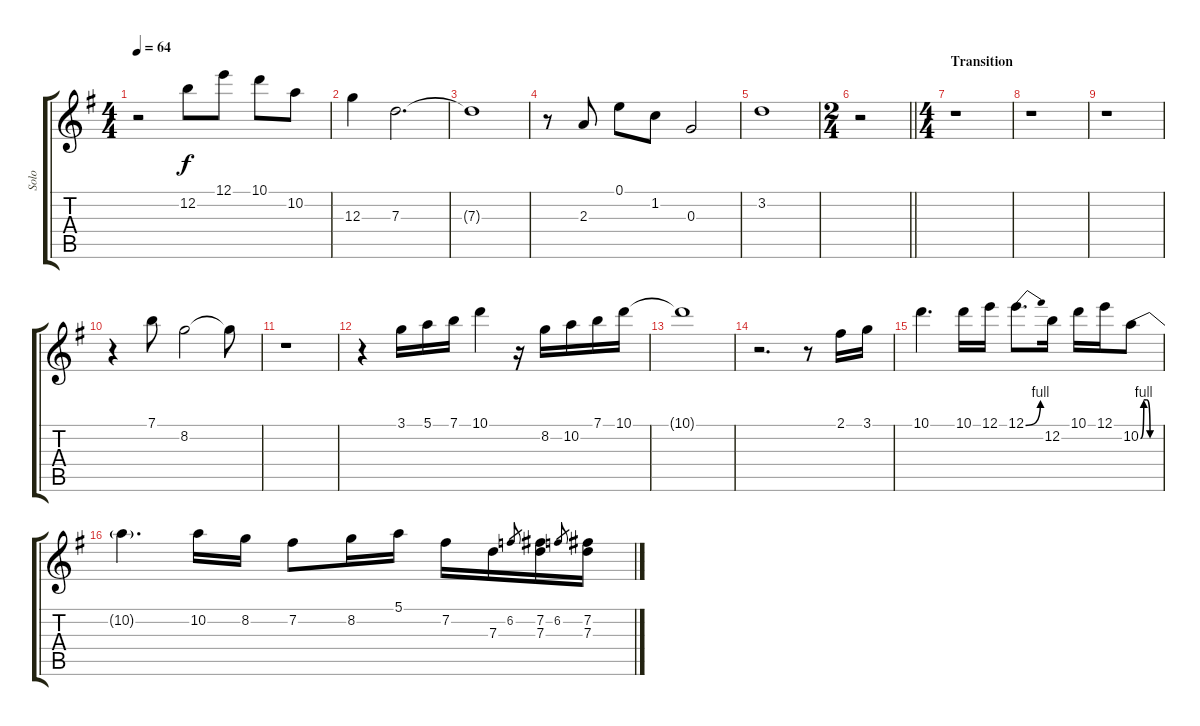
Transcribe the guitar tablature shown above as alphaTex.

\track ("Solo" "Solo") {instrument acousticguitarsteel}
\staff {score tabs}
\tuning (E4 B3 G3 D3 A2 E2) {hide}
\ts (4 4)
\tempo 64
\clef g2
\ks g
r.2{dy f} 12.2.8 12.1.8 10.1.8 10.2.8 |
12.3.4 7.3.2{d} |
7.3{t}.1 |
r.8 2.3.8 0.1.8 1.2.8 0.3.2 |
3.2.1 |
\ts (2 4)
\barLineRight lightlight
r.2 |
\ts (4 4)
\section ("" "Transition")
r.1 |
r.1 |
r.1 |
r.4 7.1.8 8.2.2 8.2{t}.8 |
r.1 |
r.4 3.1.16 5.1.16 7.1.16 10.1.4 r.16 8.2.16 10.2.16 7.1.16 10.1.16 |
10.1{t}.1 |
r.2{d} r.8 2.1.16 3.1.16 |
10.1.4{d} 10.1.16 12.1.16 12.1{be (bend 0 0 60 4)}.8{d} 12.2.16 10.1.16 12.1.16 10.2{be (custom 0 0 10 4 20 4 30 0 60 0)}.8 |
10.2{t}.4{d} 10.2.16 8.2.16 7.2.8 8.2.16 5.1.16 7.2.16 7.3.16 6.2.8{gr} (7.2 7.3).16 6.2.8{gr} (7.2 7.3).16
